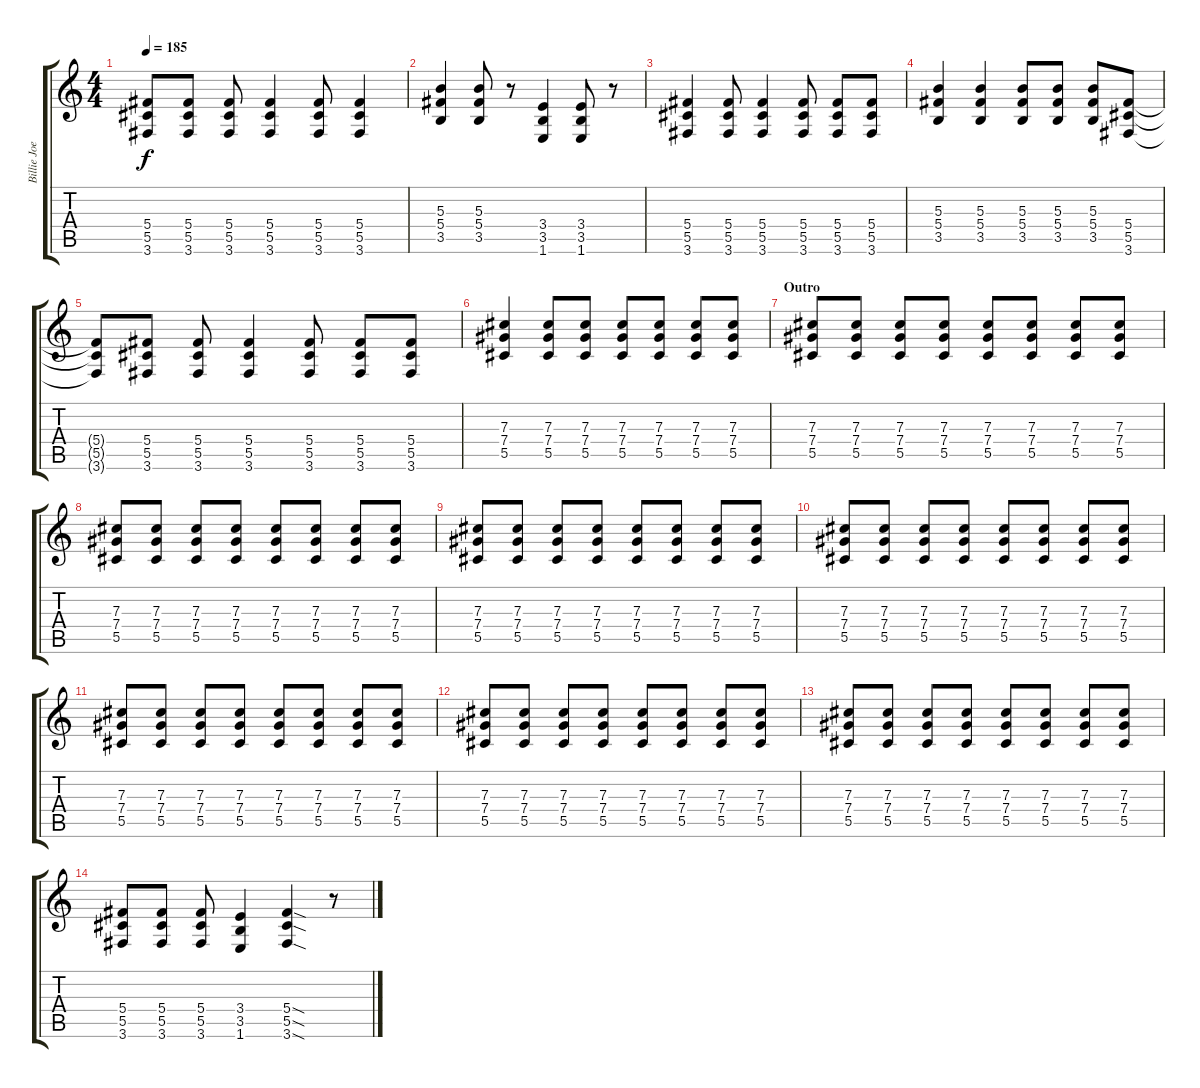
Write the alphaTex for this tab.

\track ("Billie Joe Armstrong" "Billie Joe") {instrument distortionguitar}
\staff {score tabs}
\tuning (Eb4 Bb3 Gb3 Db3 Ab2 Eb2) {hide}
\ts (4 4)
\tempo 185
\clef g2
\ks c
(5.4{t} 5.5{t} 3.6{t}).8{dy f} (5.4 5.5 3.6).8 (5.4 5.5 3.6).8 (5.4 5.5 3.6).4 (5.4 5.5 3.6).8 (5.4 5.5 3.6).4 |
(5.3 5.4 3.5).4 (5.3 5.4 3.5).8 r.8 (3.4 3.5 1.6).4 (3.4 3.5 1.6).8 r.8 |
(5.4 5.5 3.6).4 (5.4 5.5 3.6).8 (5.4 5.5 3.6).4 (5.4 5.5 3.6).8 (5.4 5.5 3.6).8 (5.4 5.5 3.6).8 |
(5.3 5.4 3.5).4 (5.3 5.4 3.5).4 (5.3 5.4 3.5).8 (5.3 5.4 3.5).8 (5.3 5.4 3.5).8 (5.4 5.5 3.6).8 |
(5.4{t} 5.5{t} 3.6{t}).8 (5.4 5.5 3.6).8 (5.4 5.5 3.6).8 (5.4 5.5 3.6).4 (5.4 5.5 3.6).8 (5.4 5.5 3.6).8 (5.4 5.5 3.6).8 |
(7.3 7.4 5.5).4 (7.3 7.4 5.5).8 (7.3 7.4 5.5).8 (7.3 7.4 5.5).8 (7.3 7.4 5.5).8 (7.3 7.4 5.5).8 (7.3 7.4 5.5).8 |
\section ("" "Outro")
(7.3 7.4 5.5).8 (7.3 7.4 5.5).8 (7.3 7.4 5.5).8 (7.3 7.4 5.5).8 (7.3 7.4 5.5).8 (7.3 7.4 5.5).8 (7.3 7.4 5.5).8 (7.3 7.4 5.5).8 |
(7.3 7.4 5.5).8 (7.3 7.4 5.5).8 (7.3 7.4 5.5).8 (7.3 7.4 5.5).8 (7.3 7.4 5.5).8 (7.3 7.4 5.5).8 (7.3 7.4 5.5).8 (7.3 7.4 5.5).8 |
(7.3 7.4 5.5).8 (7.3 7.4 5.5).8 (7.3 7.4 5.5).8 (7.3 7.4 5.5).8 (7.3 7.4 5.5).8 (7.3 7.4 5.5).8 (7.3 7.4 5.5).8 (7.3 7.4 5.5).8 |
(7.3 7.4 5.5).8 (7.3 7.4 5.5).8 (7.3 7.4 5.5).8 (7.3 7.4 5.5).8 (7.3 7.4 5.5).8 (7.3 7.4 5.5).8 (7.3 7.4 5.5).8 (7.3 7.4 5.5).8 |
(7.3 7.4 5.5).8 (7.3 7.4 5.5).8 (7.3 7.4 5.5).8 (7.3 7.4 5.5).8 (7.3 7.4 5.5).8 (7.3 7.4 5.5).8 (7.3 7.4 5.5).8 (7.3 7.4 5.5).8 |
(7.3 7.4 5.5).8 (7.3 7.4 5.5).8 (7.3 7.4 5.5).8 (7.3 7.4 5.5).8 (7.3 7.4 5.5).8 (7.3 7.4 5.5).8 (7.3 7.4 5.5).8 (7.3 7.4 5.5).8 |
(7.3 7.4 5.5).8 (7.3 7.4 5.5).8 (7.3 7.4 5.5).8 (7.3 7.4 5.5).8 (7.3 7.4 5.5).8 (7.3 7.4 5.5).8 (7.3 7.4 5.5).8 (7.3 7.4 5.5).8 |
(5.4 5.5 3.6).8 (5.4 5.5 3.6).8 (5.4 5.5 3.6).8 (3.4 3.5 1.6).4 (5.4{sod} 5.5{sod} 3.6{sod}).4 r.8
